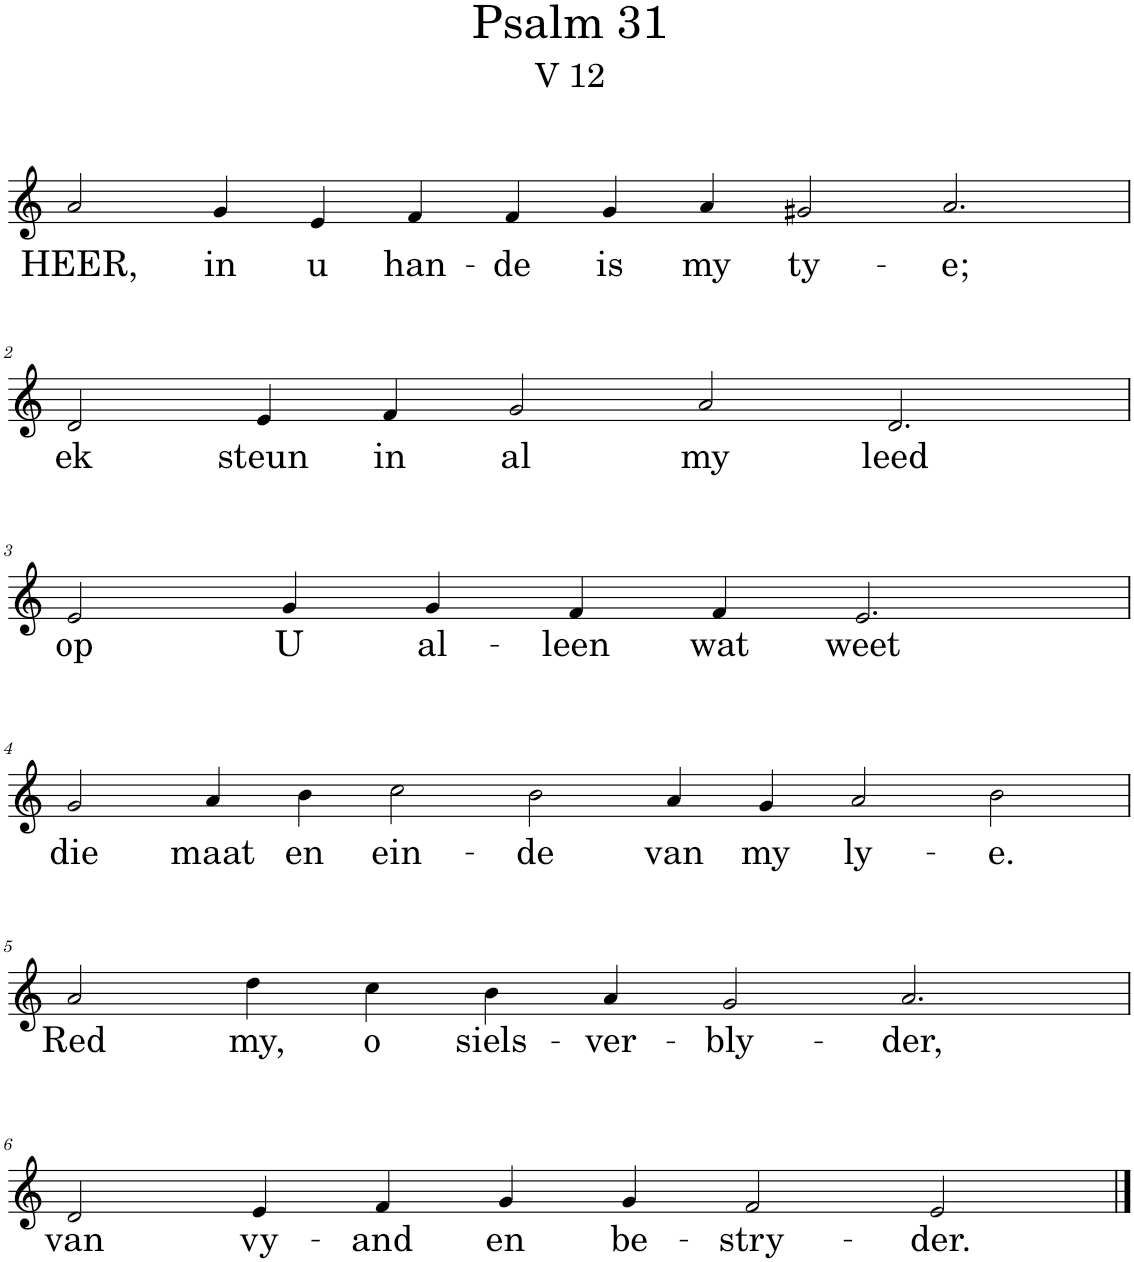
**kern	**text
*part1	*part1
*staff1	*staff1
*I"Pipe Organ	*
*I'Org.	*
*clefG2	*
*k[]	*
*M14/4	*
=1	=1
!	!LO:LY:b
2a/	HEER,
!	!LO:LY:b
4g/	in
!	!LO:LY:b
4e/	u
!	!LO:LY:b
4f/	han-
!	!LO:LY:b
4f/	-de
!	!LO:LY:b
4g/	is
!	!LO:LY:b
4a/	my
!	!LO:LY:b
2g#X/	ty-
!	!LO:LY:b
2.a/	-e;
!!LO:LB:g=z
=2	=2
*M12/4	*
!	!LO:LY:b
2d/	ek
!	!LO:LY:b
4e/	steun
!	!LO:LY:b
4f/	in
!	!LO:LY:b
2g/	al
!	!LO:LY:b
2a/	my
!	!LO:LY:b
2.d/	leed
!!LO:LB:g=z
=3	=3
!	!LO:LY:b
2e/	op
!	!LO:LY:b
4g/	U
!	!LO:LY:b
4g/	al-
!	!LO:LY:b
4f/	-leen
!	!LO:LY:b
4f/	wat
!	!LO:LY:b
2.e/	weet
!!LO:LB:g=z
=4	=4
*M14/4	*
!	!LO:LY:b
2g/	die
!	!LO:LY:b
4a/	maat
!	!LO:LY:b
4b\	en
!	!LO:LY:b
2cc\	ein-
!	!LO:LY:b
2b\	-de
!	!LO:LY:b
4a/	van
!	!LO:LY:b
4g/	my
!	!LO:LY:b
2a/	ly-
!	!LO:LY:b
2b\	-e.
!!LO:LB:g=z
=5	=5
!	!LO:LY:b
2a/	Red
!	!LO:LY:b
4dd\	my,
!	!LO:LY:b
4cc\	o
!	!LO:LY:b
4b\	siels-
!	!LO:LY:b
4a/	-ver-
!	!LO:LY:b
2g/	-bly-
!	!LO:LY:b
2.a/	-der,
!!LO:LB:g=z
=6	=6
!	!LO:LY:b
2d/	van
!	!LO:LY:b
4e/	vy-
!	!LO:LY:b
4f/	-and
!	!LO:LY:b
4g/	en
!	!LO:LY:b
4g/	be-
!	!LO:LY:b
2f/	-stry-
!	!LO:LY:b
2e/	-der.
==	==
*-	*-
